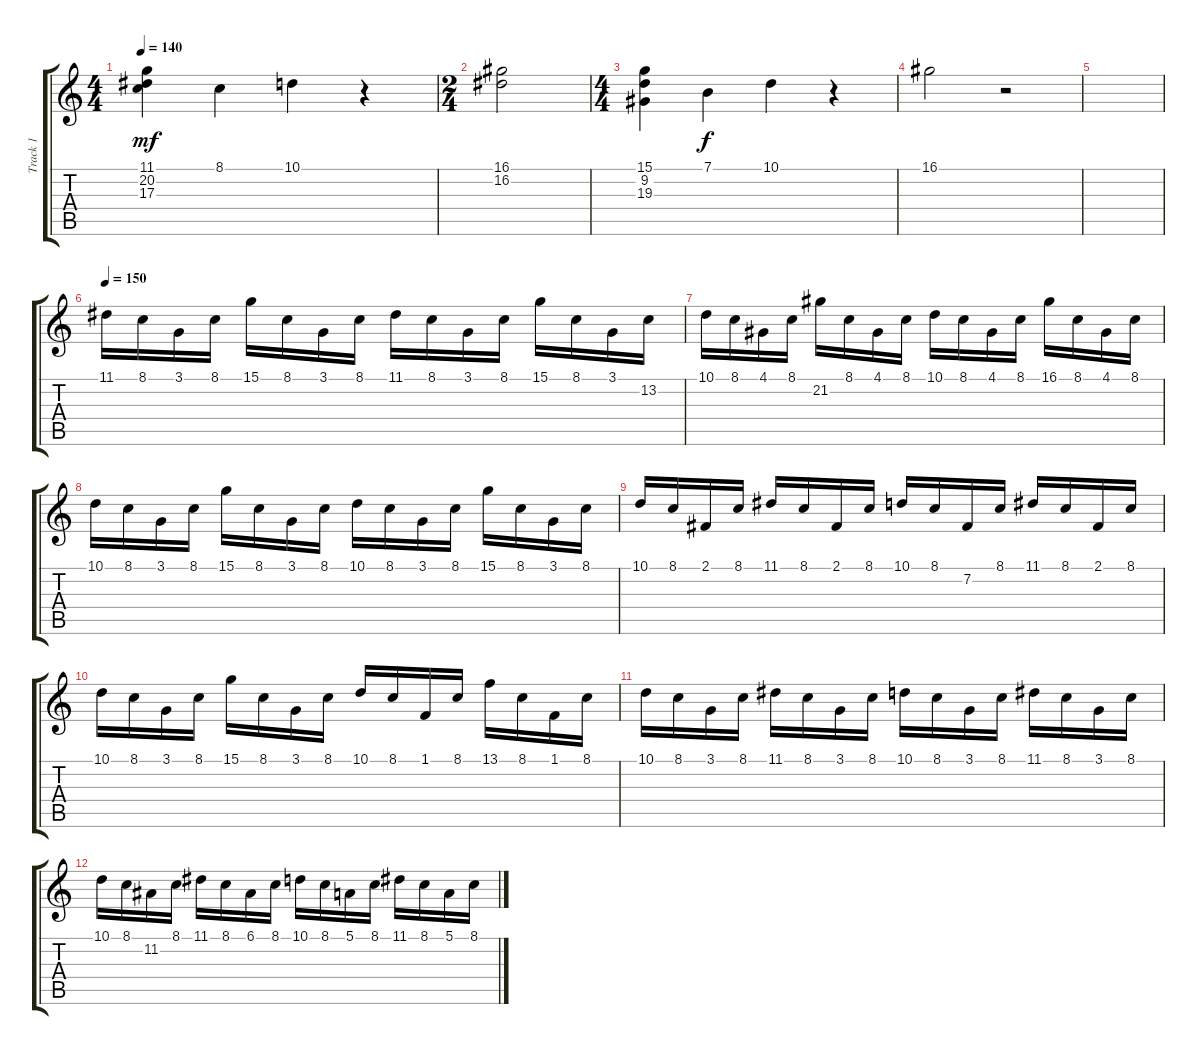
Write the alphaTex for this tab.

\track ("Track 1" "Track 1") {instrument acousticgrandpiano}
\staff {score tabs}
\tuning (E4 B3 G3 D3 A2 E2) {hide}
\ts (4 4)
\tempo 140
\clef g2
\ks c
(11.1 20.2 17.3).4{dy mf} 8.1.4 10.1.4 r.4 |
\ts (2 4)
(16.1 16.2).2 |
\ts (4 4)
(15.1 9.2 19.3).4 7.1.4{dy f} 10.1.4 r.4 |
16.1.2 r.2 |
|
\tempo 150
11.1.16 8.1.16 3.1.16 8.1.16 15.1.16 8.1.16 3.1.16 8.1.16 11.1.16 8.1.16 3.1.16 8.1.16 15.1.16 8.1.16 3.1.16 13.2.16 |
10.1.16 8.1.16 4.1.16 8.1.16 21.2.16 8.1.16 4.1.16 8.1.16 10.1.16 8.1.16 4.1.16 8.1.16 16.1.16 8.1.16 4.1.16 8.1.16 |
10.1.16 8.1.16 3.1.16 8.1.16 15.1.16 8.1.16 3.1.16 8.1.16 10.1.16 8.1.16 3.1.16 8.1.16 15.1.16 8.1.16 3.1.16 8.1.16 |
10.1.16 8.1.16 2.1.16 8.1.16 11.1.16 8.1.16 2.1.16 8.1.16 10.1.16 8.1.16 7.2.16 8.1.16 11.1.16 8.1.16 2.1.16 8.1.16 |
10.1.16 8.1.16 3.1.16 8.1.16 15.1.16 8.1.16 3.1.16 8.1.16 10.1.16 8.1.16 1.1.16 8.1.16 13.1.16 8.1.16 1.1.16 8.1.16 |
10.1.16 8.1.16 3.1.16 8.1.16 11.1.16 8.1.16 3.1.16 8.1.16 10.1.16 8.1.16 3.1.16 8.1.16 11.1.16 8.1.16 3.1.16 8.1.16 |
10.1.16 8.1.16 11.2.16 8.1.16 11.1.16 8.1.16 6.1.16 8.1.16 10.1.16 8.1.16 5.1.16 8.1.16 11.1.16 8.1.16 5.1.16 8.1.16
